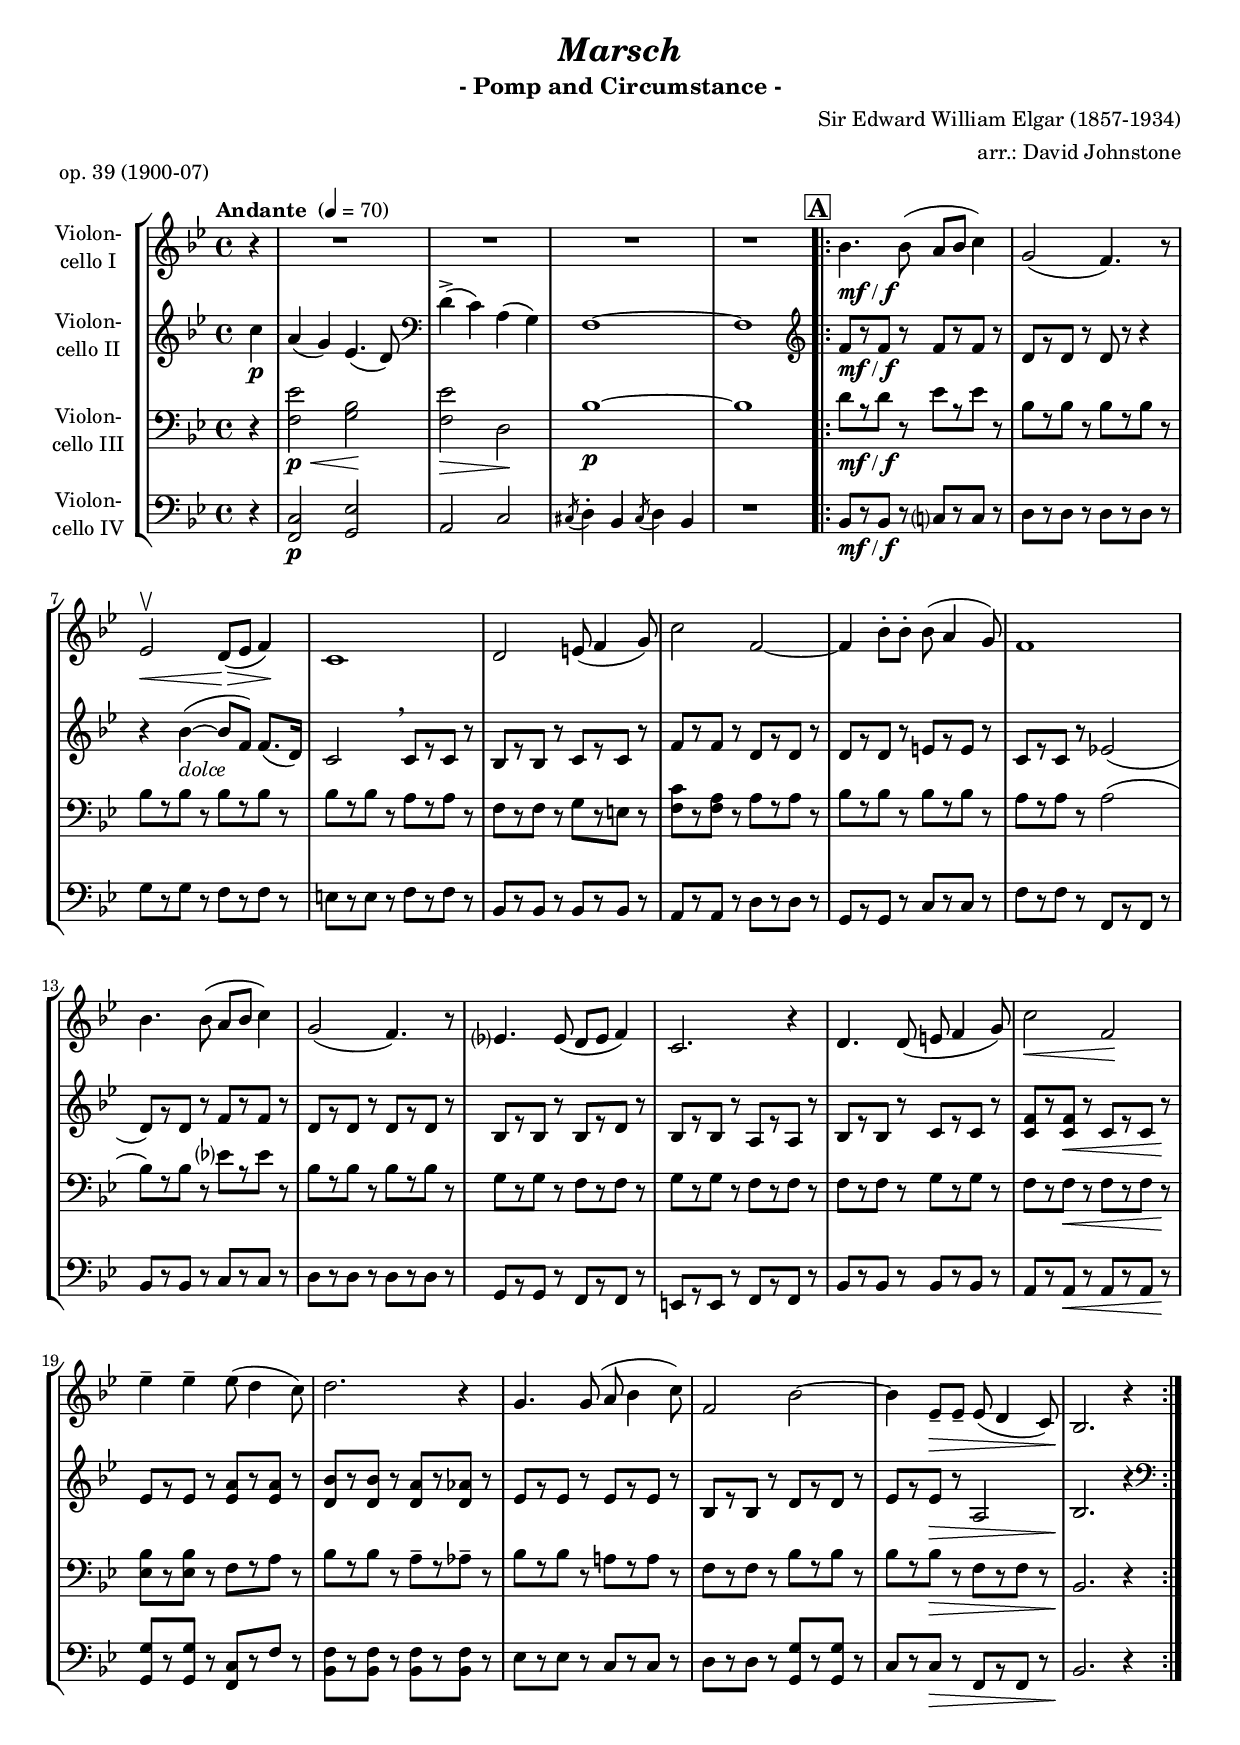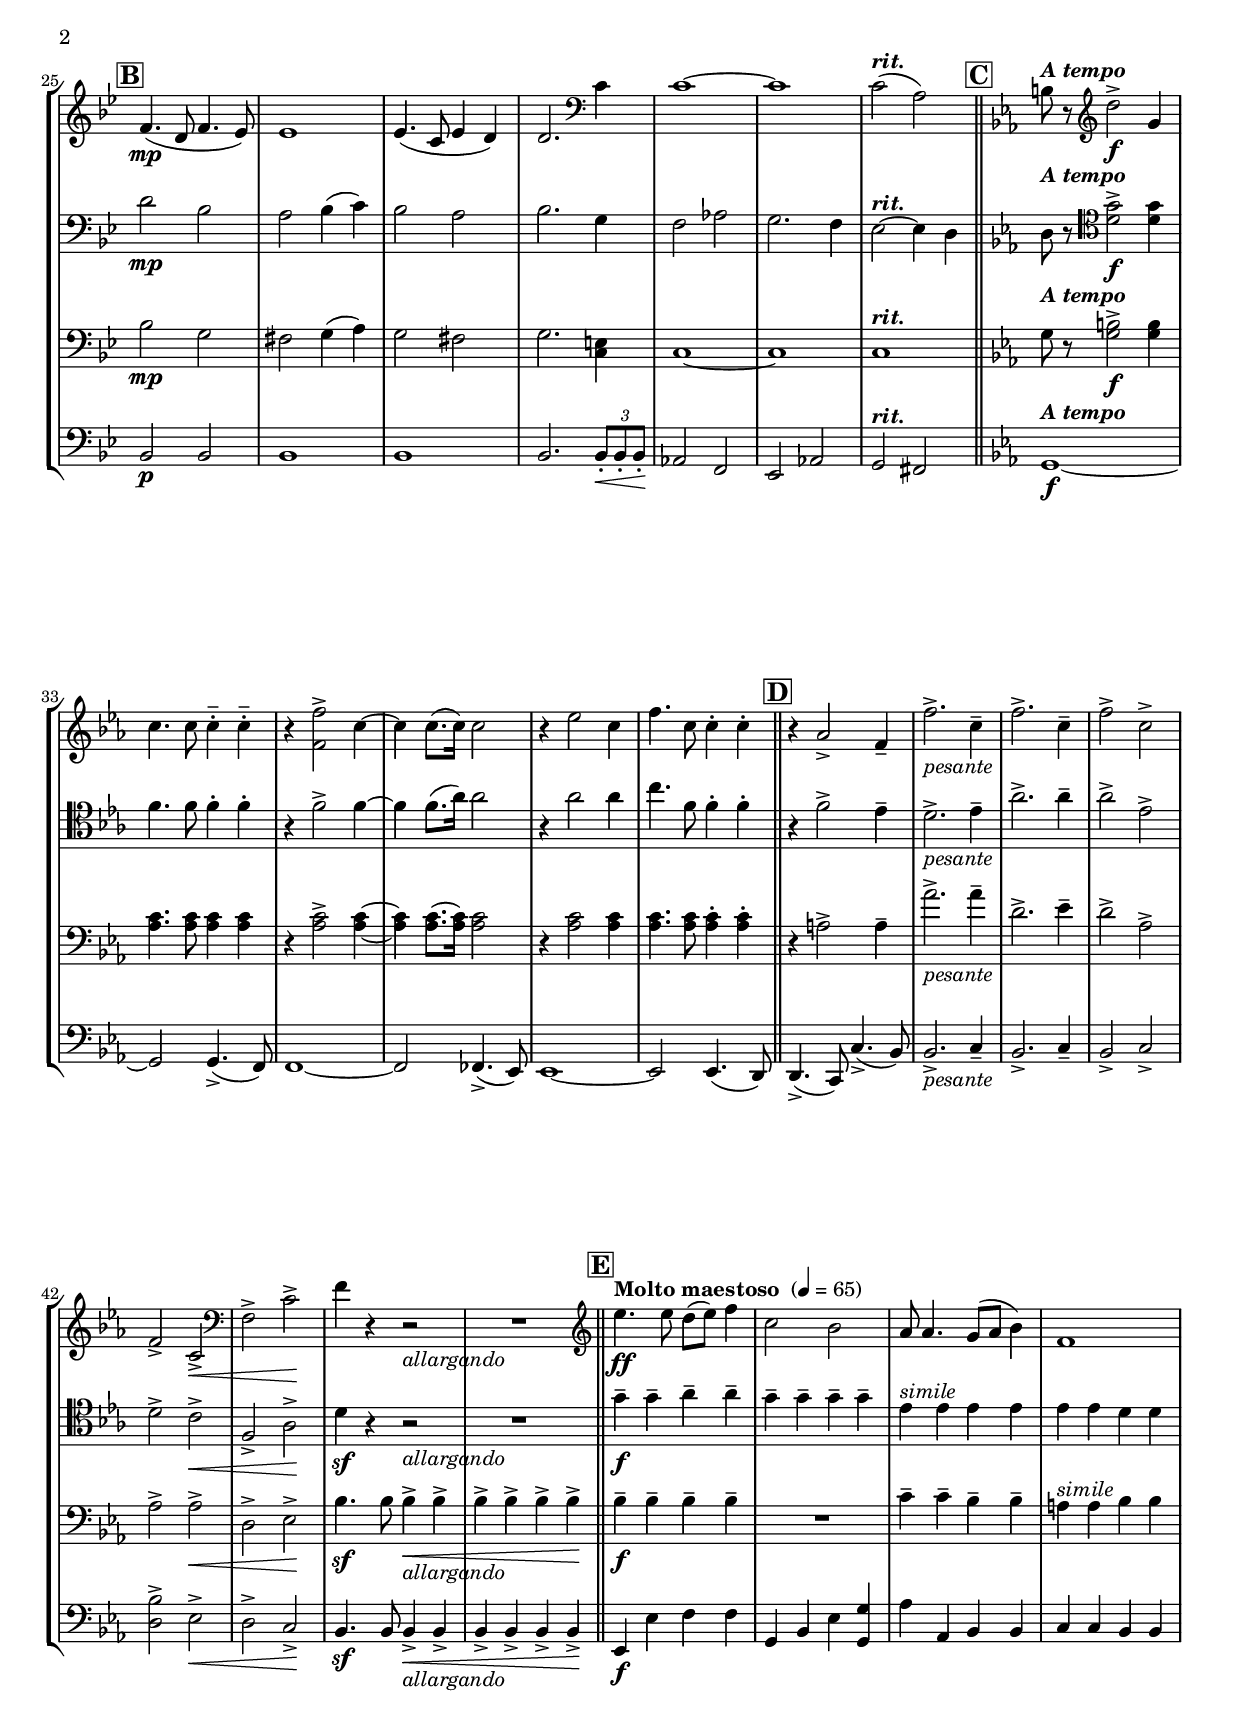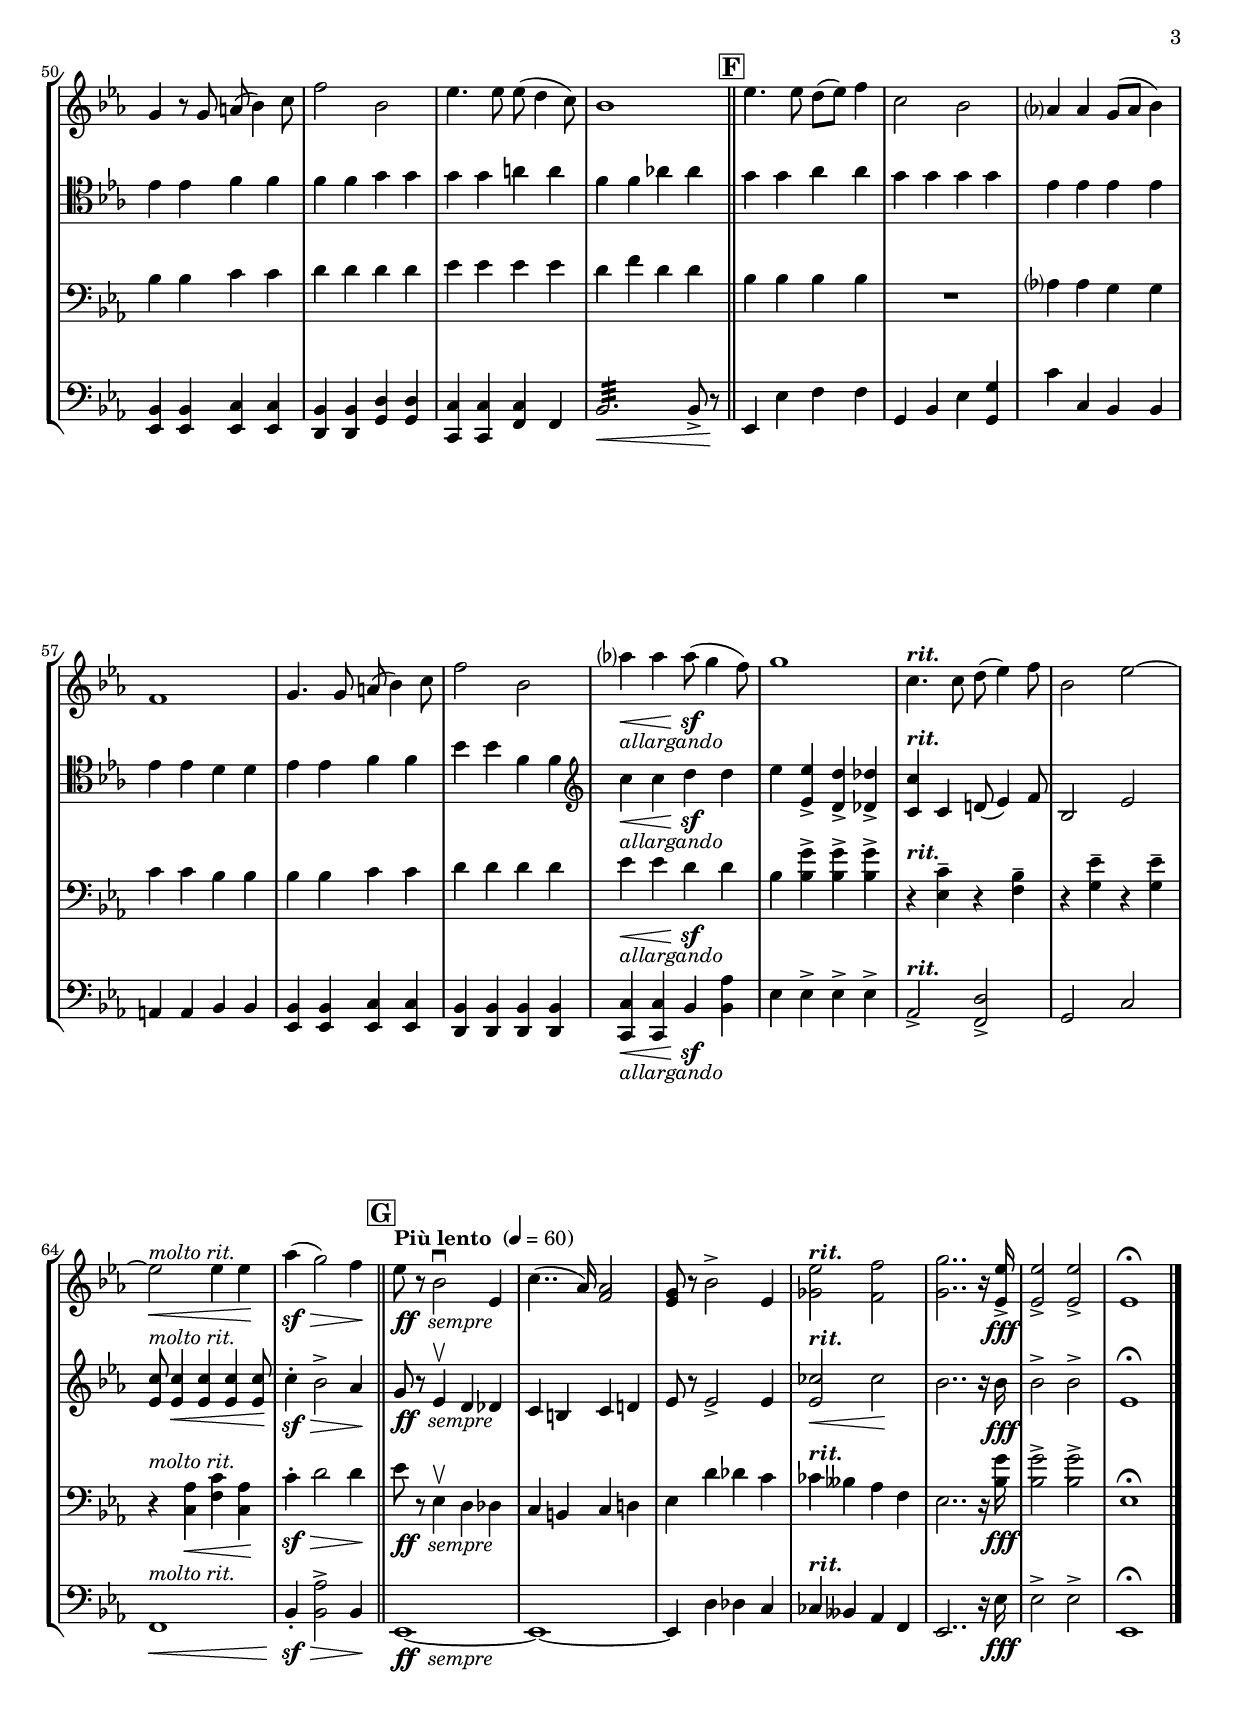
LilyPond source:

\version "2.18.2"
\include "deutsch.ly"

#(set-global-staff-size 18)

\header {
  title     = \markup \bold \italic "Marsch"
  subtitle  = "- Pomp and Circumstance -"
  composer  = "Sir Edward William Elgar (1857-1934)"
  arranger  = "arr.: David Johnstone"
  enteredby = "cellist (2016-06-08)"
  piece     = "op. 39 (1900-07)"
}

voiceconsts = {
  \key b \major
  \time 4/4
  \tempo "Andante " 4=70
  % \numericTimeSignature
  \compressFullBarRests
  \set tupletSpannerDuration = #(ly:make-moment 1 4)
  % Set default beaming for all staves
  %\set Timing.beamExceptions = #'()
  %\set Timing.baseMoment     = #(ly:make-moment 1 4)
  %\set Timing.beatStructure  = #'(1 1 1)
}

%mifl= "oboe"
mihi= "trumpet"
mist = "string ensemble 1"
%miva = "pizzicato strings"
milo = "bassoon"
%milo = "drawbar organ"
%miba = "harpsichord"
miba = "electric bass (finger)"

alla = \markup \italic "allargando"
arco = \markup \bold \italic "arco"
atem = \markup \bold \italic "A tempo"
dolc = \markup \italic "dolce"
ffs  = \markup { \dynamic ff \italic " sempre" }
mff  = \markup { \dynamic mf "/" \dynamic f }
mori = \markup \italic "molto rit."
pesa = \markup \italic "pesante"
pizz = \markup \bold \italic "pizz."
rit  = \markup \bold \italic "rit."
simi = \markup \italic "simile"

boxa = { \mark \markup \bold \box "A" }
boxb = { \mark \markup \bold \box "B" }
boxc = { \bar "||" \mark \markup \bold \box "C" \key c \minor }
boxd = { \bar "||" \mark \markup \bold \box "D" }
boxe = { \bar "||" \mark \markup \bold \box "E" \tempo "Molto maestoso " 4=65 }
boxf = { \bar "||" \mark \markup \bold \box "F" }
boxg = { \bar "||" \mark \markup \bold \box "G" \tempo "Più lento " 4=60 }

va = \relative c'' {
  \voiceconsts
  \clef "treble"

  \partial 4 r4
  R1*4 \boxa
  \repeat volta 2 {
    b4._\mff b8( a b c4)

    g2( f4.) r8
    es2\upbow\< d8(\!\> es f4)\!
    c1

    d2 e8( f4 g8)
    c2 f,~
    f4 b8-. b-. b( a4 g8)

    f1
    b4. b8( a b c4)
    g2( f4.) r8

    es?4. es8( d es f4)
    c2. r4
    d4. d8( e f4 g8)

    c2\< f,\!
    es'4-- es-- es8( d4 c8)
    d2. r4

    g,4. g8( a b4 c8)
    f,2 b~
    b4 es,8--\> es-- es( d4 c8)

    b2.\! r4
  } \boxb
  f'4.(\mp d8 f4. es8)
  es1
  es4.( c8 es4 d)

  d2. \clef "bass" c4
  c1~
  c
  c2(^\rit a) \boxc

  h8^\atem r \clef "treble" d'2->\f g,4
  c4. c8 c4---. c---.
  r4 <f, f'>2-> c'4~

  c c8.( c16) c2
  r4 es2 c4
  f4. c8 c4-. c-. \boxd

  r4 as2-> f4--
  f'2.->_\pesa c4--
  f2.-> c4--
  f2-> c->

  f,-> c->\< \clef "bass"
  f,-> c'->\!
  f4 r r2_\alla
  R1 \clef "treble" \boxe

  es'4.\ff es8 d( es) f4
  c2 b
  as8 as4. g8( as b4)

  f1
  g4 r8 g a( b4) c8
  f2 b,
  es4. es8 es( d4 c8)

  b1 \boxf
  es4. es8 d( es) f4
  c2 b
  as?4 as g8( as b4)

  f1
  g4. g8 a( b4) c8
  f2 b,
  as'?4_\alla\< as as8(\!\sf g4 f8)

  g1
  c,4.^\rit c8 d( es4) f8
  b,2 es~
  es\<^\mori es4 es\!

  as(\sf\> g2) f4\! \boxg
  es8_\ffs r b2\downbow es,4
  c'4..( as16) <f as>2

  <es g>8 r b'2-> es,4
  <ges es'>2^\rit <f f'>
  <g g'>2.. r16 <es es'>->\fff
  <es es'>2-> <es es'>-> es1\fermata \bar "|."
}

vb = \relative c'' {
  \voiceconsts
  \clef "treble"

  \partial 4 c4\p
  a( g) es4.( d8) \clef "bass"
  d4(-> c) a( g)
  f1~
  f \boxa \clef "treble"

  \repeat volta 2 {
    f'8[_\mff r f] r f[ r f] r

    d[ r d] r d r r4
    r b'(~_\dolc b8 f) f8.( d16)

    c2 \breathe c8[ r c] r
    b[ r b] r c[ r c] r
    f[ r f] r d[ r d] r

    d[ r d] r e[ r e] r
    c[ r c] r es!2(
    d8)[ r d] r f[ r f] r
    d[ r d] r d[ r d] r

    b[ r b] r b[ r d] r
    b[ r b] r a[ r a] r
    b[ r b] r c[ r c] r
    <c f>[ r <c f>]\< r c[ r c] r\!

    es[r es] r <es a>[ r <es a>] r
    <d b'>[ r <d b'>] r <d a'>[ r <d as'>] r
    es[ r es] r es[ r es] r
    b[ r b] r d[ r d] r

    es[ r es]\> r a,2
    b2.\! r4
  } \boxb \clef "bass"

  d2\mp b
  a b4( c)

  b2 a
  b2. g4
  f2 as
  g2. f4

  es2~^\rit es4 d \boxc
  d8^\atem r \clef "tenor" <d' g>2->\f <d g>4
  f4. f8 f4-. f-.
  r f2-> f4~

  f f8.( as16) as2
  r4 as2 as4
  c4. f,8 f4-. f-. \boxd
  r f2-> es4--

  d2.->_\pesa es4--
  as2.-> as4--
  as2-> es->
  d-> c->\<
  f,-> as->\!

  d4\sf r r2_\alla
  R1 \boxe
			 
  g4--\f g-- as-- as--			 
  g-- g-- g-- g--
  es^\simi es es es			 
  es es d d
 
  es es f f
  f f g g
  g g a a
  f f as! as \boxf
 
  g g as as
  g g g g
  es es es es
  es es d d
 
  es es f f
  b b f f \clef "treble"
  c'_\alla\< c d\!\sf d
  es <es, es'>-> <d d'>-> <des des'>->
 
  <c c'>^\rit c d!8( es4) f8
  b,2 es
  <es c'>8^\mori <es c'>4\< <es c'> <es c'> <es c'>8\!
 
  c'4-.\sf\> b2-> as4\! \boxg
  g8_\ffs r es4\upbow d des
  c h c d!
 
  es8 r es2-> es4 
  <es ces'>2^\rit\< ces'\!
  b2.. r16 b\fff
  b2-> b->
  es,1\fermata \bar "|."
}

vc = \relative c {
  \voiceconsts
  \clef "bass"

  \partial 4 r4
  <f es'>2\p\< <g b>\!
  <f es'>\> d\!
  b'1~\p

  b \boxa
  \repeat volta 2 {
    d8[_\mff r d] r es[ r es] r
    b[ r b] r b[ r b] r
    b[ r b] r b[ r b] r

    b[ r b] r a[ r a] r
    f[ r f] r g[ r e] r
    <f c'>[ r <f a>] r a[ r a] r
    b[ r b] r b[ r b] r

    a[ r a] r a2(
    b8)[ r b] r es?[ r es] r
    b[ r b] r b[ r b] r
    g[ r g] r f[ r f] r

    g[ r g] r f[ r f] r
    f[ r f] r g[ r g] r
    f[ r f]\< r f[ r f] r\!
    <es b'>[ r <es b'>] r f[ r a] r

    b[ r b] r a[-- r as]-- r
    b[ r b] r a![ r a] r
    f[ r f] r b[ r b] r
    b[ r b]\> r f[ r f] r

    b,2.\! r4
 } \boxb

  b'2\mp g
  fis g4( a)
  g2 fis 

  g2. <c, e>4
  c1~
  c
  c^\rit \boxc
  g'8^\atem r <g h>2->\f <g h>4
 
  <as c>4. <as c>8 <as c>4 <as c>
  r <as c>2-> <as c>4~
  <as c> <as c>8.(  <as c>16) <as c>2
  r4 <as c>2 <as c>4
  <as c>4. <as c>8 <as c>4-. <as c>-. \boxd

  r a2-> a4--
  as'2.->_\pesa as4--
  d,2.-> es4--
  d2-> as->
  as-> as->\<

  d,-> es->\!
  b'4.\sf b8 b4->\<_\alla b->
  b-> b-> b-> b->\! \boxe

  b--\f b-- b-- b--
  R1
  c4-- c-- b-- b--
  a^\simi a b b
 
  b b c c
  d d d d
  es es es es
  d f d d \boxf
 
  b b b b
  R1
  as?4 as g g
  c c b b
 
  b b c c
  d d d d
  es_\alla\< es d\!\sf d
  b <b g'>-> <b g'>-> <b g'>->
 
  r^\rit <es, c'>-- r <f b>--
  r <g es'>-- r <g es'>--
  r^\mori <c, as'>\< <f c'> <c as'>\!
  c'-.\sf\> d2 d4\! \boxg
 
  es8_\ffs r es,4\upbow d des 
  c h c d!
  es d' des c
  ces^\rit heses as f
 
  es2.. r16 <b' g'>\fff
  <b g'>2-> <b g'>->
  es,1\fermata \bar "|."
}

vd = \relative c, {
  \voiceconsts
  \clef "bass"

  \partial 4 r4
  <f c'>2\p <g es'>
  a c
  \acciaccatura cis8 d4-. b \acciaccatura cis8 d4 b

  R1 \boxa
  \repeat volta 2 {
    b8[_\mff r b] r c?[ r c] r

    d[ r d] r d[ r d] r
    g[ r g] r f[ r f] r

    e[ r e] r f[ r f] r
    b,[ r b] r b[ r b] r
    a[ r a] r d[ r d] r
    g,[ r g] r c[ r c] r

    f[ r f] r f,[ r f] r
    b[ r b] r c[ r c] r
    d[ r d] r d[ r d] r
    g,[ r g] r f[ r f] r
    
    e[ r e] r f[ r f] r
    b[ r b] r b[ r b] r
    a[ r a]\< r a[ r a] r\!
    <g g'>[ r <g g'>] r <f c'>[ r f'] r

    <b, f'>[ r <b f'>] r <b f'>[ r <b f'>] r
    es[ r es] r c[ r c] r
    d[ r d] r <g, g'>[ r <g g'>] r
    c[ r c]\> r f,[ r f] r

    b2.\! r4
  } \boxb

  b2\p b
  b1
  b
  b2. \times 2/3 { b8-.\< b-. b-.\! }

  as2 f
  es as
  g^\rit
  fis \boxc
  g1~^\atem\f
  g2 g4.(-> f8)

  f1~
  f2 fes4.(-> es8)
  es1~

  es2 es4.( d8) \boxd
  d4.(-> c8) c'4.(-> b8)

  b2.->_\pesa c4--
  b2.-> c4--
  b2-> c->
  <d b'>-> es->\<
  d-> c->\!

  b4.\sf b8 b4->_\alla\< b-> 
  b-> b-> b-> b->\! \boxe
 
  es,\f es' f f
  g, b es <g, g'>
  as' as, b b
  c c b b
 
  <es, b'> <es b'> <es c'> <es c'>
  <d b'> <d b'> <g d'> <g d'>
  <c, c'> <c c'> <f c'> f
  \repeat tremolo 24 b32\< b8-> r\! \boxf
 
  es,4 es' f f
  g, b es <g, g'>
  c' c, b b
  a a b b
 
  <es, b'> <es b'> <es c'> <es c'>
  <d b'> <d b'> <d b'> <d b'>
  <c c'>_\alla\< <c c'> b'\!\sf <b as'>
  es es-> es-> es->
 
  as,2->^\rit <f d'>->
  g c
  f,1^\mori\<
  b4-.\!\sf\> <b as'>2-> b4\! \boxg
 
  es,1~_\ffs
  es~
  es4 d' des c
  ces^\rit heses as f
 
  es2.. r16 es'\fff
  es2-> es->
  es,1\fermata \bar "|."
}


music = \new StaffGroup <<
      \new Staff {
        \set Staff.midiInstrument = \mist
        \set Staff.instrumentName = \markup \center-column { "Violon-" "cello I" }
        \transpose b b { \va }
      }

      \new Staff {
        \set Staff.midiInstrument = \mist
        \set Staff.instrumentName = \markup \center-column { "Violon-" "cello II" }
        \transpose b b { \vb }
      }

      \new Staff {
        \set Staff.midiInstrument = \milo
        \set Staff.instrumentName = \markup \center-column { "Violon-" "cello III" }
        \transpose b b { \vc }
      }

      \new Staff {
        \set Staff.midiInstrument = \milo
        \set Staff.instrumentName = \markup \center-column { "Violon-" "cello IV" }
        \transpose b b { \vd }
      }
>>

\book {
  \score {
   \music
    \layout {}
  }

  \score {
    \unfoldRepeats \music

    \midi {
      \context {
        \Score
      }
    }
  }
}
